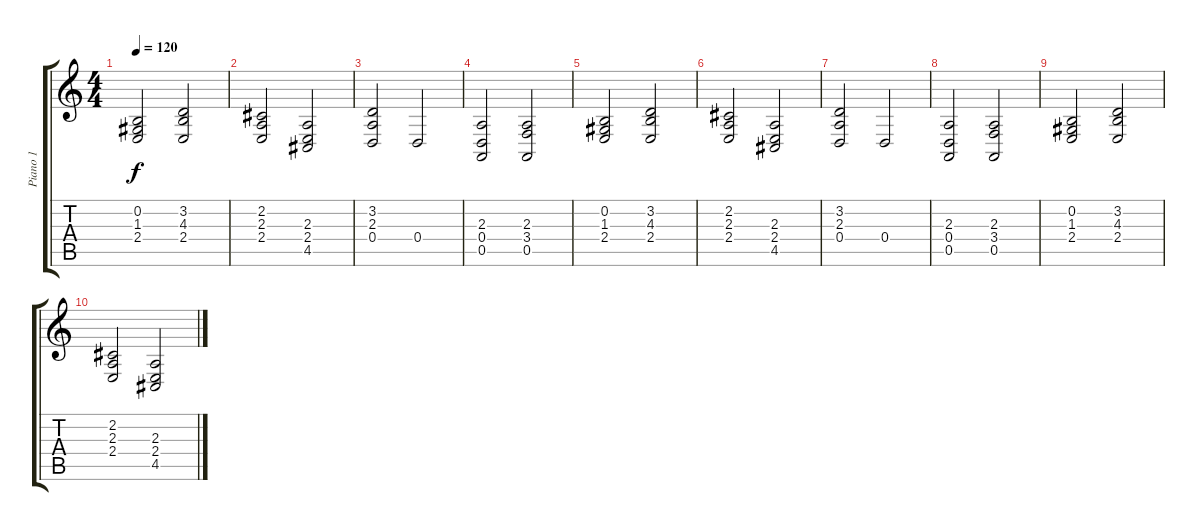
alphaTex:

\track ("Piano 1" "Piano 1") {instrument acousticgrandpiano}
\staff {score tabs}
\tuning (E4 B3 G3 D3 A2 E2) {hide}
\ts (4 4)
\tempo 120
\clef g2
\ks c
(0.2 1.3 2.4).2{dy f} (3.2 4.3 2.4).2 |
(2.2 2.3 2.4).2 (2.3 2.4 4.5).2 |
(3.2 2.3 0.4).2 0.4.2 |
(2.3 0.4 0.5).2{volume 7} (2.3 3.4 0.5).2 |
(0.2 1.3 2.4).2 (3.2 4.3 2.4).2 |
(2.2 2.3 2.4).2 (2.3 2.4 4.5).2 |
(3.2 2.3 0.4).2 0.4.2 |
(2.3 0.4 0.5).2{volume 0} (2.3 3.4 0.5).2 |
(0.2 1.3 2.4).2 (3.2 4.3 2.4).2 |
(2.2 2.3 2.4).2 (2.3 2.4 4.5).2
